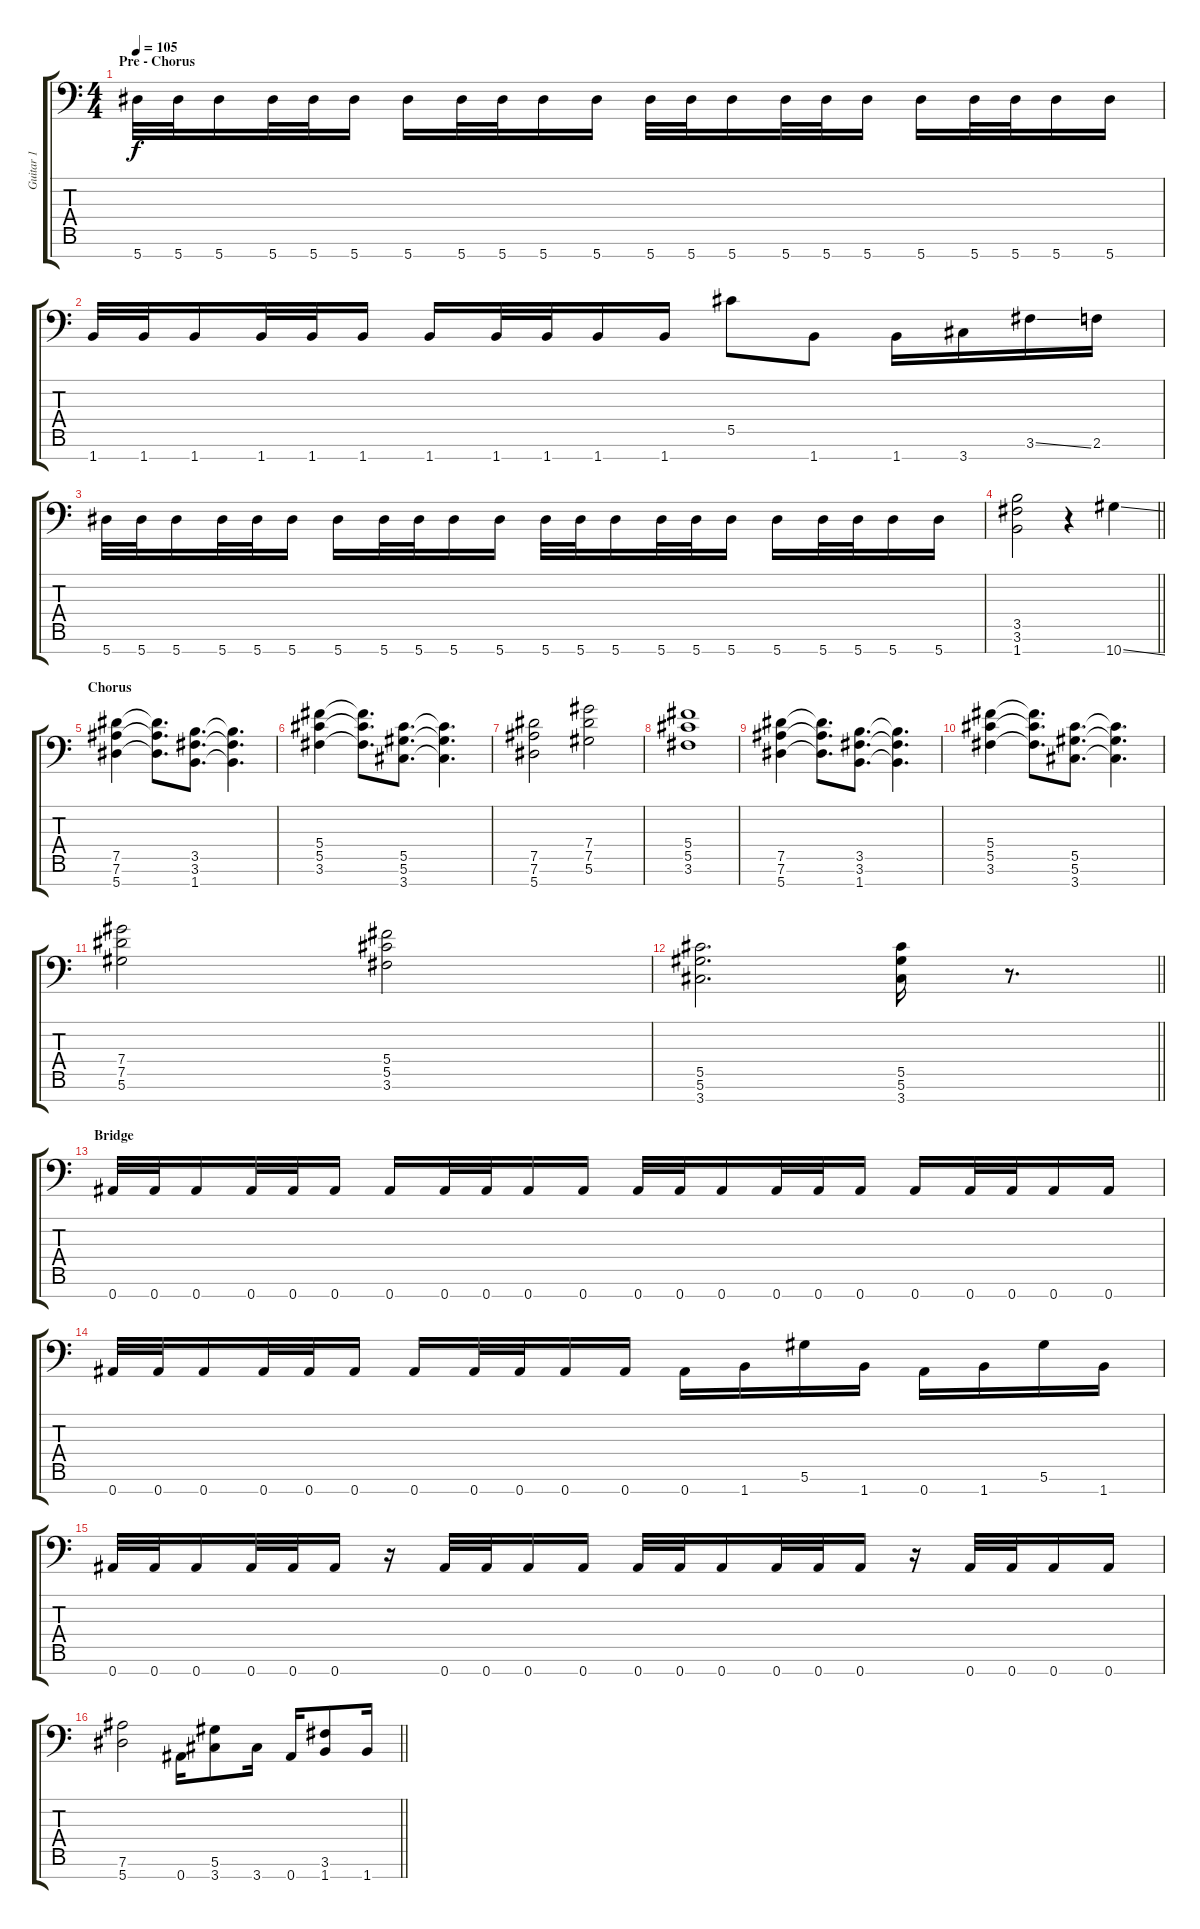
\track ("Guitar 1" "Guitar 1") {instrument distortionguitar}
\staff {score tabs}
\tuning (Eb4 Bb3 Gb3 Db3 Ab2 Eb2 Bb1) {hide}
\ts (4 4)
\section ("" "Pre - Chorus")
\tempo 105
\clef f4
\ks c
5.7.32{dy f} 5.7.32 5.7.16 5.7.32 5.7.32 5.7.16 5.7.16 5.7.32 5.7.32 5.7.16 5.7.16 5.7.32 5.7.32 5.7.16 5.7.32 5.7.32 5.7.16 5.7.16 5.7.32 5.7.32 5.7.16 5.7.16 |
1.7.32 1.7.32 1.7.16 1.7.32 1.7.32 1.7.16 1.7.16 1.7.32 1.7.32 1.7.16 1.7.16 5.5.8 1.7.8 1.7.16 3.7.16 3.6{ss}.16 2.6.16 |
5.7.32 5.7.32 5.7.16 5.7.32 5.7.32 5.7.16 5.7.16 5.7.32 5.7.32 5.7.16 5.7.16 5.7.32 5.7.32 5.7.16 5.7.32 5.7.32 5.7.16 5.7.16 5.7.32 5.7.32 5.7.16 5.7.16 |
\barLineRight lightlight
(3.5 3.6 1.7).2 r.4 10.7{ss}.4 |
\section ("" "Chorus")
(7.5 7.6 5.7).4 (7.5{t} 7.6{t} 5.7{t}).8{d} (3.5 3.6 1.7).8{d} (3.5{t} 3.6{t} 1.7{t}).4{d} |
(5.4 5.5 3.6).4 (5.4{t} 5.5{t} 3.6{t}).8{d} (5.5 5.6 3.7).8{d} (5.5{t} 5.6{t} 3.7{t}).4{d} |
(7.5 7.6 5.7).2 (7.4 7.5 5.6).2 |
(5.4 5.5 3.6).1 |
(7.5 7.6 5.7).4 (7.5{t} 7.6{t} 5.7{t}).8{d} (3.5 3.6 1.7).8{d} (3.5{t} 3.6{t} 1.7{t}).4{d} |
(5.4 5.5 3.6).4 (5.4{t} 5.5{t} 3.6{t}).8{d} (5.5 5.6 3.7).8{d} (5.5{t} 5.6{t} 3.7{t}).4{d} |
(7.4 7.5 5.6).2 (5.4 5.5 3.6).2 |
\barLineRight lightlight
(5.5 5.6 3.7).2{d} (5.5 5.6 3.7).16 r.8{d} |
\section ("" "Bridge")
0.7.32 0.7.32 0.7.16 0.7.32 0.7.32 0.7.16 0.7.16 0.7.32 0.7.32 0.7.16 0.7.16 0.7.32 0.7.32 0.7.16 0.7.32 0.7.32 0.7.16 0.7.16 0.7.32 0.7.32 0.7.16 0.7.16 |
0.7.32 0.7.32 0.7.16 0.7.32 0.7.32 0.7.16 0.7.16 0.7.32 0.7.32 0.7.16 0.7.16 0.7.16 1.7.16 5.6.16 1.7.16 0.7.16 1.7.16 5.6.16 1.7.16 |
0.7.32 0.7.32 0.7.16 0.7.32 0.7.32 0.7.16 r.16 0.7.32 0.7.32 0.7.16 0.7.16 0.7.32 0.7.32 0.7.16 0.7.32 0.7.32 0.7.16 r.16 0.7.32 0.7.32 0.7.16 0.7.16 |
\barLineRight lightlight
(7.6 5.7).2 0.7.16 (5.6 3.7).8 3.7.16 0.7.16 (3.6 1.7).8 1.7.16
